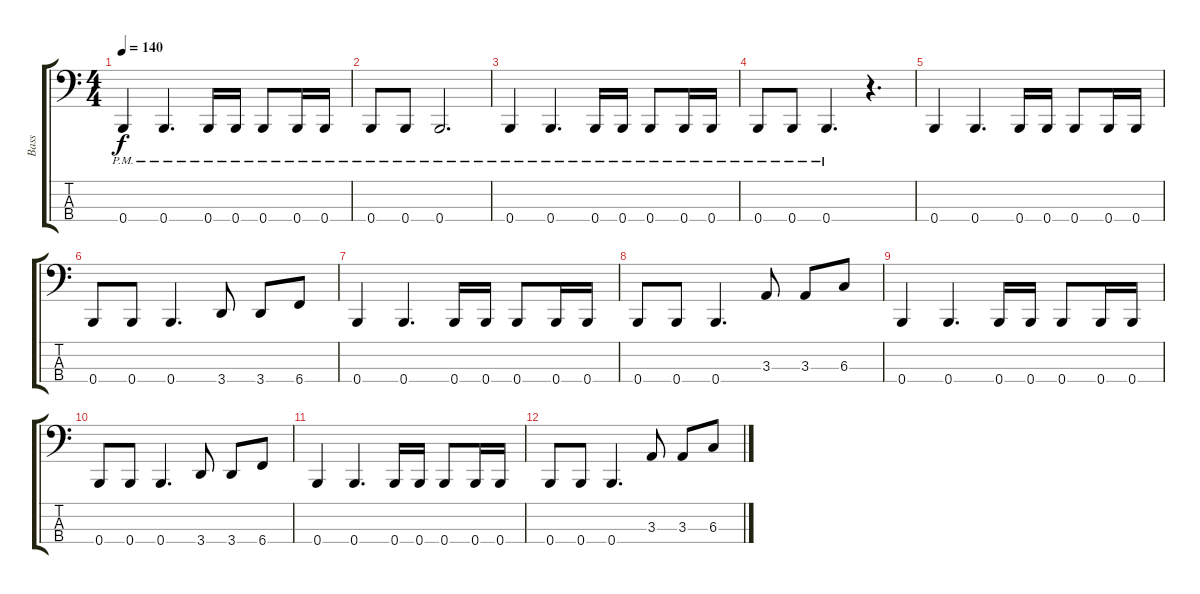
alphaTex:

\track ("Bass" "Bass") {instrument electricbasspick bank 255}
\staff {score tabs}
\tuning (E2 B1 Gb1 B0) {hide}
\ts (4 4)
\tempo 140
\clef f4
\ks c
0.4{pm}.4{dy f} 0.4{pm}.4{d} 0.4{pm}.16 0.4{pm}.16 0.4{pm}.8 0.4{pm}.16 0.4{pm}.16 |
0.4{pm}.8 0.4{pm}.8 0.4{pm}.2{d} |
0.4{pm}.4 0.4{pm}.4{d} 0.4{pm}.16 0.4{pm}.16 0.4{pm}.8 0.4{pm}.16 0.4{pm}.16 |
0.4{pm}.8 0.4{pm}.8 0.4{pm}.4{d} r.4{d} |
0.4.4 0.4.4{d} 0.4.16 0.4.16 0.4.8 0.4.16 0.4.16 |
0.4.8 0.4.8 0.4.4{d} 3.4.8 3.4.8 6.4.8 |
0.4.4 0.4.4{d} 0.4.16 0.4.16 0.4.8 0.4.16 0.4.16 |
0.4.8 0.4.8 0.4.4{d} 3.3.8 3.3.8 6.3.8 |
0.4.4 0.4.4{d} 0.4.16 0.4.16 0.4.8 0.4.16 0.4.16 |
0.4.8 0.4.8 0.4.4{d} 3.4.8 3.4.8 6.4.8 |
0.4.4 0.4.4{d} 0.4.16 0.4.16 0.4.8 0.4.16 0.4.16 |
0.4.8 0.4.8 0.4.4{d} 3.3.8 3.3.8 6.3.8
